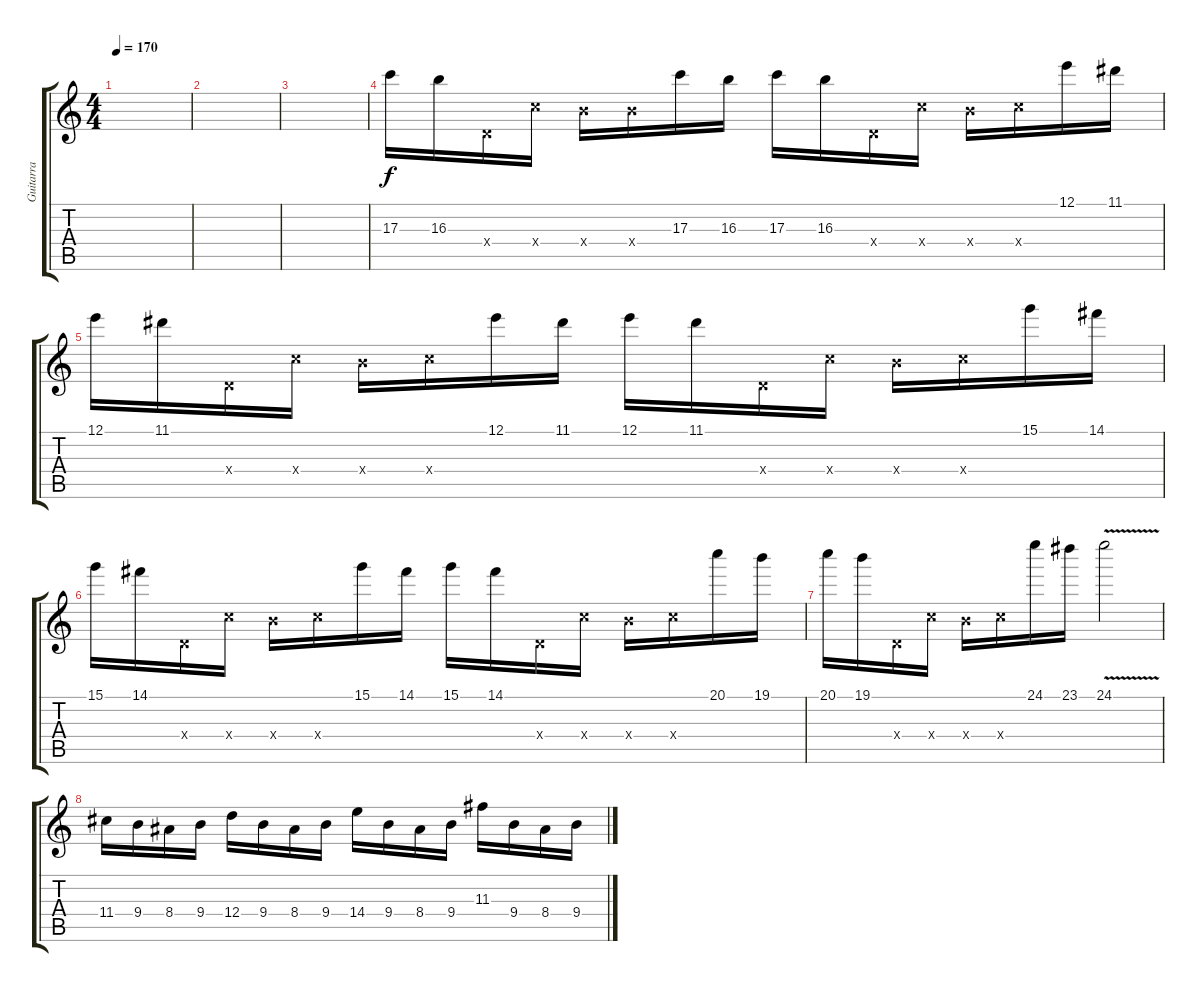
\track ("Guitarra" "Guitarra") {instrument distortionguitar}
\staff {score tabs}
\tuning (E4 B3 G3 D3 A2 E2) {hide}
\ts (4 4)
\tempo 170
\clef g2
\ks c
|
|
|
17.3.16 16.3.16 0.4{x}.16 10.4{x}.16 9.4{x}.16 9.4{x}.16 17.3.16 16.3.16 17.3.16 16.3.16 0.4{x}.16 10.4{x}.16 9.4{x}.16 10.4{x}.16 12.1.16 11.1.16 |
12.1.16 11.1.16 0.4{x}.16 10.4{x}.16 9.4{x}.16 10.4{x}.16 12.1.16 11.1.16 12.1.16 11.1.16 0.4{x}.16 10.4{x}.16 9.4{x}.16 10.4{x}.16 15.1.16 14.1.16 |
15.1.16 14.1.16 0.4{x}.16 10.4{x}.16 9.4{x}.16 10.4{x}.16 15.1.16 14.1.16 15.1.16 14.1.16 0.4{x}.16 10.4{x}.16 9.4{x}.16 10.4{x}.16 20.1.16 19.1.16 |
20.1.16 19.1.16 0.4{x}.16 10.4{x}.16 9.4{x}.16 10.4{x}.16 24.1.16 23.1.16 24.1{v}.2 |
11.4.16 9.4.16 8.4.16 9.4.16 12.4.16 9.4.16 8.4.16 9.4.16 14.4.16 9.4.16 8.4.16 9.4.16 11.3.16 9.4.16 8.4.16 9.4.16
